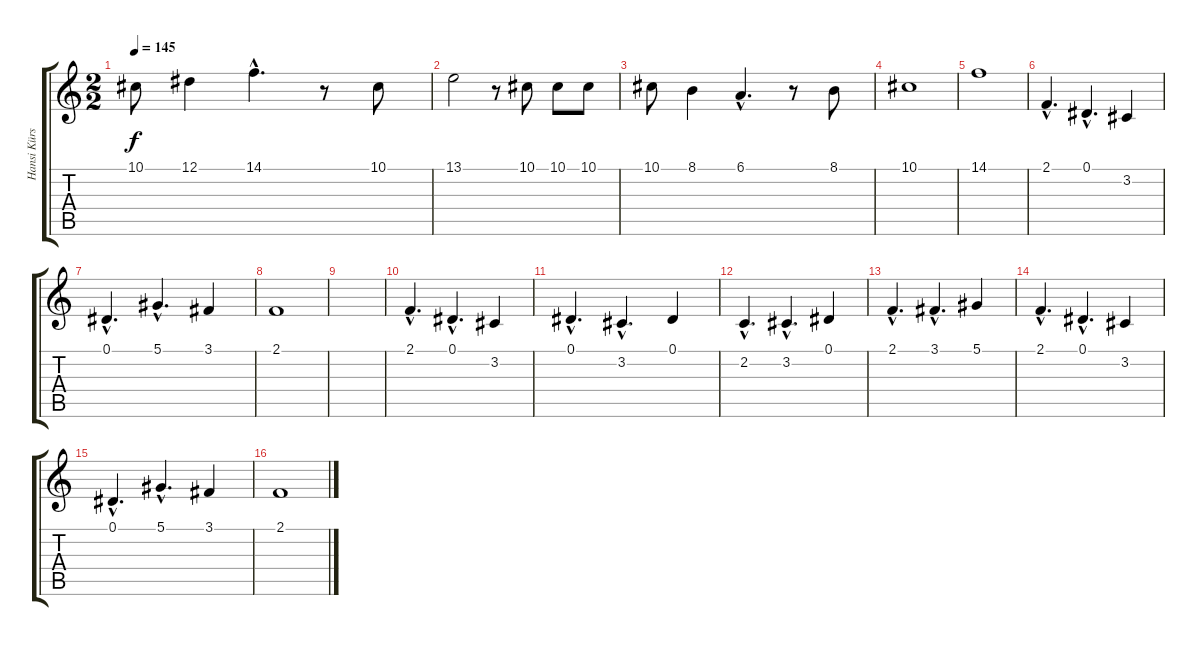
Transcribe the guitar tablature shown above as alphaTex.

\track ("Hansi Kürsch" "Hansi Kürs") {instrument flute}
\staff {score tabs}
\tuning (Eb4 Bb3 Gb3 Db3 Ab2 Eb2) {hide}
\ts (2 2)
\tempo 145
\clef g2
\ks c
10.1.8{dy f} 12.1.4 14.1{hac}.4{d} r.8 10.1.8 |
13.1.2 r.8 10.1.8 10.1.8 10.1.8 |
10.1.8 8.1.4 6.1{hac}.4{d} r.8 8.1.8 |
10.1.1 |
14.1.1 |
2.1{hac}.4{d} 0.1{hac}.4{d} 3.2.4 |
0.1{hac}.4{d} 5.1{hac}.4{d} 3.1.4 |
2.1.1 |
|
2.1{hac}.4{d} 0.1{hac}.4{d} 3.2.4 |
0.1{hac}.4{d} 3.2{hac}.4{d} 0.1.4 |
2.2{hac}.4{d} 3.2{hac}.4{d} 0.1.4 |
2.1{hac}.4{d} 3.1{hac}.4{d} 5.1.4 |
2.1{hac}.4{d} 0.1{hac}.4{d} 3.2.4 |
0.1{hac}.4{d} 5.1{hac}.4{d} 3.1.4 |
2.1.1
